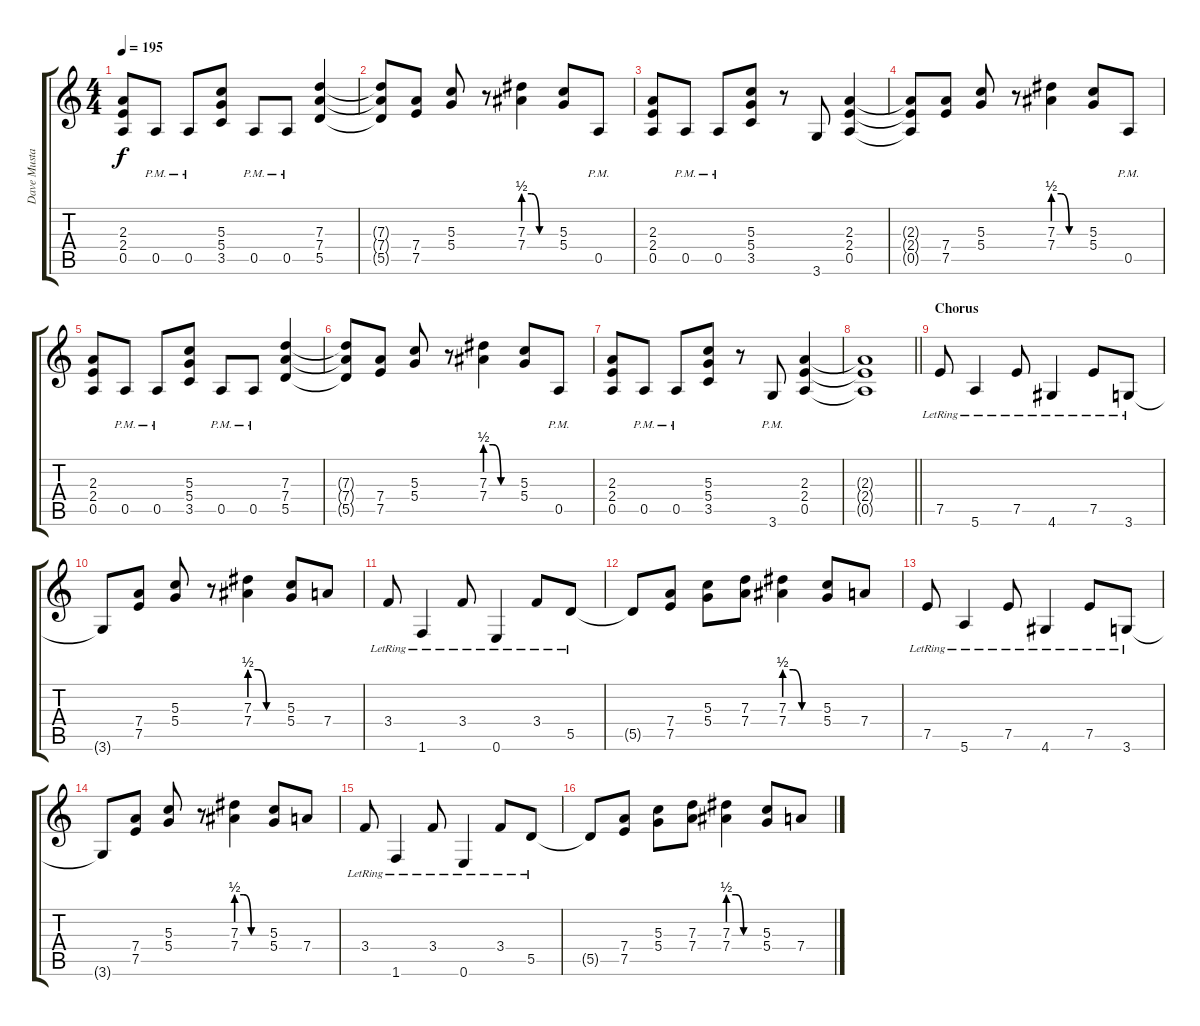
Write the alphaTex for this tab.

\track ("Dave Mustaine" "Dave Musta") {instrument distortionguitar}
\staff {score tabs}
\tuning (E4 B3 G3 D3 A2 E2) {hide}
\ts (4 4)
\tempo 195
\clef g2
\ks c
(2.3 2.4 0.5).8{dy f} 0.5{pm}.8 0.5{pm}.8 (5.3 5.4 3.5).8 0.5{pm}.8 0.5{pm}.8 (7.3 7.4 5.5).4 |
(7.3{t} 7.4{t} 5.5{t}).8 (7.4 7.5).8 (5.3 5.4).8 r.8 (7.3{be (custom 0 2 15 2 30 0 60 0)} 7.4{be (custom 0 2 15 2 30 0 60 0)}).4 (5.3 5.4).8 0.5{pm}.8 |
(2.3 2.4 0.5).8 0.5{pm}.8 0.5{pm}.8 (5.3 5.4 3.5).8 r.8 3.6.8 (2.3 2.4 0.5).4 |
(2.3{t} 2.4{t} 0.5{t}).8 (7.4 7.5).8 (5.3 5.4).8 r.8 (7.3{be (custom 0 2 15 2 30 0 60 0)} 7.4{be (custom 0 2 15 2 30 0 60 0)}).4 (5.3 5.4).8 0.5{pm}.8 |
(2.3 2.4 0.5).8 0.5{pm}.8 0.5{pm}.8 (5.3 5.4 3.5).8 0.5{pm}.8 0.5{pm}.8 (7.3 7.4 5.5).4 |
(7.3{t} 7.4{t} 5.5{t}).8 (7.4 7.5).8 (5.3 5.4).8 r.8 (7.3{be (custom 0 2 15 2 30 0 60 0)} 7.4{be (custom 0 2 15 2 30 0 60 0)}).4 (5.3 5.4).8 0.5{pm}.8 |
(2.3 2.4 0.5).8 0.5{pm}.8 0.5{pm}.8 (5.3 5.4 3.5).8 r.8 3.6{pm}.8 (2.3 2.4 0.5).4 |
\barLineRight lightlight
(2.3{t} 2.4{t} 0.5{t}).1 |
\section ("" "Chorus")
7.5{lr}.8 5.6{lr}.4 7.5{lr}.8 4.6{lr}.4 7.5{lr}.8 3.6{lr}.8 |
3.6{t}.8 (7.4 7.5).8 (5.3 5.4).8 r.8 (7.3{be (custom 0 2 15 2 30 0 60 0)} 7.4{be (custom 0 2 15 2 30 0 60 0)}).4 (5.3 5.4).8 7.4.8 |
3.4{lr}.8 1.6{lr}.4 3.4{lr}.8 0.6{lr}.4 3.4{lr}.8 5.5{lr}.8 |
5.5{t}.8 (7.4 7.5).8 (5.3 5.4).8 (7.3 7.4).8 (7.3{be (custom 0 2 15 2 30 0 60 0)} 7.4{be (custom 0 2 15 2 30 0 60 0)}).4 (5.3 5.4).8 7.4.8 |
7.5{lr}.8 5.6{lr}.4 7.5{lr}.8 4.6{lr}.4 7.5{lr}.8 3.6{lr}.8 |
3.6{t}.8 (7.4 7.5).8 (5.3 5.4).8 r.8 (7.3{be (custom 0 2 15 2 30 0 60 0)} 7.4{be (custom 0 2 15 2 30 0 60 0)}).4 (5.3 5.4).8 7.4.8 |
3.4{lr}.8 1.6{lr}.4 3.4{lr}.8 0.6{lr}.4 3.4{lr}.8 5.5{lr}.8 |
5.5{t}.8 (7.4 7.5).8 (5.3 5.4).8 (7.3 7.4).8 (7.3{be (custom 0 2 15 2 30 0 60 0)} 7.4{be (custom 0 2 15 2 30 0 60 0)}).4 (5.3 5.4).8 7.4.8
